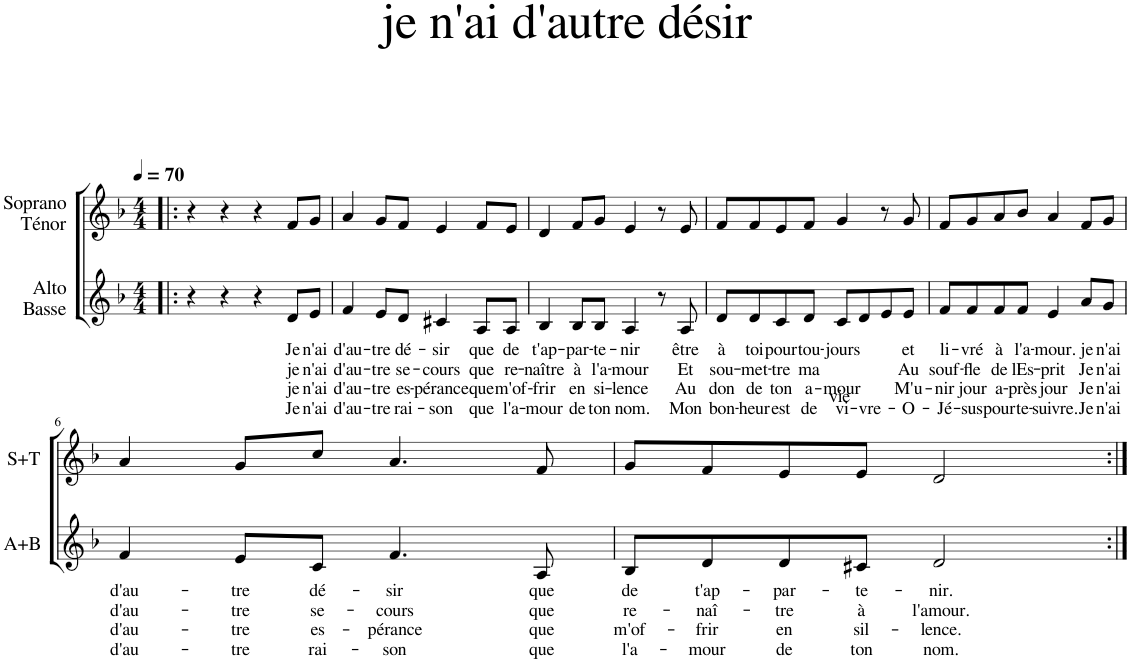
**kern	**text	**text	**text	**text	**kern
*part2	*part2	*part2	*part2	*part2	*part1
*staff2	*staff2	*staff2	*staff2	*staff2	*staff1
*I"Alto Basse	*	*	*	*	*I"Soprano Ténor
*I'A+B	*	*	*	*	*I'S+T
*clefG2	*	*	*	*	*clefG2
*k[b-]	*	*	*	*	*k[b-]
*M4/4	*	*	*	*	*M4/4
*MM70	*	*	*	*	*MM70
=1!|:	=1!|:	=1!|:	=1!|:	=1!|:	=1!|:
4r	.	.	.	.	4r
4r	.	.	.	.	4r
4r	.	.	.	.	4r
!	!LO:LY:b	!LO:LY:b	!LO:LY:b	!LO:LY:b	!
8d/L	Je	je	je	Je	8f/L
!	!LO:LY:b	!LO:LY:b	!LO:LY:b	!LO:LY:b	!
8e/J	n'ai	n'ai	n'ai	n'ai	8g/J
=2	=2	=2	=2	=2	=2
!	!LO:LY:b	!LO:LY:b	!LO:LY:b	!LO:LY:b	!
4f/	d'au-	d'au-	d'au-	d'au-	4a/
!	!LO:LY:b	!LO:LY:b	!LO:LY:b	!LO:LY:b	!
8e/L	-tre	-tre	-tre	-tre	8g/L
!	!LO:LY:b	!LO:LY:b	!LO:LY:b	!LO:LY:b	!
8d/J	dé-	se-	es-	rai-	8f/J
!	!LO:LY:b	!LO:LY:b	!LO:LY:b	!LO:LY:b	!
4c#X/	-sir	-cours	-pérance	-son	4e/
!	!LO:LY:b	!LO:LY:b	!LO:LY:b	!LO:LY:b	!
8A/L	que	que	que	que	8f/L
!	!LO:LY:b	!LO:LY:b	!LO:LY:b	!LO:LY:b	!
8A/J	de	re-	m'of-	l'a-	8e/J
=3	=3	=3	=3	=3	=3
!	!LO:LY:b	!LO:LY:b	!LO:LY:b	!LO:LY:b	!
4B-/	t'ap-	-naître	-frir	-mour	4d/
!	!LO:LY:b	!LO:LY:b	!LO:LY:b	!LO:LY:b	!
8B-/L	-par-	à	en	de	8f/L
!	!LO:LY:b	!LO:LY:b	!LO:LY:b	!LO:LY:b	!
8B-/J	-te-	l'a-	si-	ton	8g/J
!	!LO:LY:b	!LO:LY:b	!LO:LY:b	!LO:LY:b	!
4A/	-nir	-mour	-lence	nom.	4e/
8r	.	.	.	.	8r
!	!LO:LY:b	!LO:LY:b	!LO:LY:b	!LO:LY:b	!
8A/	être	Et	Au	Mon	8e/
=4	=4	=4	=4	=4	=4
!	!LO:LY:b	!LO:LY:b	!LO:LY:b	!LO:LY:b	!
8d/L	à	sou-	don	bon-	8f/L
!	!LO:LY:b	!LO:LY:b	!LO:LY:b	!LO:LY:b	!
8d/	toi	-met-	de	-heur	8f/
!	!LO:LY:b	!LO:LY:b	!LO:LY:b	!LO:LY:b	!
8c/	pour	-tre	ton	est	8e/
!	!LO:LY:b	!LO:LY:b	!LO:LY:b	!LO:LY:b	!
8d/J	tou-	ma	a-	de	8f/J
!	!LO:LY:b	!LO:LY:b	!LO:LY:b	!LO:LY:b	!
8c/L	-jours	vie	-mour	vi-	4g/
!	!	!	!	!LO:LY:b	!
8d/	.	.	.	-vre-	.
8e/	.	.	.	.	8r
!	!LO:LY:b	!LO:LY:b	!LO:LY:b	!LO:LY:b	!
8e/J	et	Au	M'u-	O-	8g/
=5	=5	=5	=5	=5	=5
!	!LO:LY:b	!LO:LY:b	!LO:LY:b	!LO:LY:b	!
8f/L	li-	souf-	-nir	-Jé-	8f/L
!	!LO:LY:b	!LO:LY:b	!LO:LY:b	!LO:LY:b	!
8f/	-vré	-fle	jour	-sus	8g/
!	!LO:LY:b	!LO:LY:b	!LO:LY:b	!LO:LY:b	!
8f/	à	de	a-	pour	8a/
!	!LO:LY:b	!LO:LY:b	!LO:LY:b	!LO:LY:b	!
8f/J	l'a-	lEs-	-près	te-	8b-/J
!	!LO:LY:b	!LO:LY:b	!LO:LY:b	!LO:LY:b	!
4e/	-mour.	-prit	jour	-suivre.	4a/
!	!LO:LY:b	!LO:LY:b	!LO:LY:b	!LO:LY:b	!
8a/L	je	Je	Je	Je	8f/L
!	!LO:LY:b	!LO:LY:b	!LO:LY:b	!LO:LY:b	!
8g/J	n'ai	n'ai	n'ai	n'ai	8g/J
!!LO:LB:g=z
=6	=6	=6	=6	=6	=6
!	!LO:LY:b	!LO:LY:b	!LO:LY:b	!LO:LY:b	!
4f/	d'au-	d'au-	d'au-	d'au-	4a/
!	!LO:LY:b	!LO:LY:b	!LO:LY:b	!LO:LY:b	!
8e/L	-tre	-tre	-tre	-tre	8g/L
!	!LO:LY:b	!LO:LY:b	!LO:LY:b	!LO:LY:b	!
8c/J	dé-	se-	es-	rai-	8cc/J
!	!LO:LY:b	!LO:LY:b	!LO:LY:b	!LO:LY:b	!
4.f/	-sir	-cours	-pérance	-son	4.a/
!	!LO:LY:b	!LO:LY:b	!LO:LY:b	!LO:LY:b	!
8A/	que	que	que	que	8f/
=7	=7	=7	=7	=7	=7
!	!LO:LY:b	!LO:LY:b	!LO:LY:b	!LO:LY:b	!
8B-/L	de	re-	m'of-	l'a-	8g/L
!	!LO:LY:b	!LO:LY:b	!LO:LY:b	!LO:LY:b	!
8d/	t'ap-	-naî-	-frir	-mour	8f/
!	!LO:LY:b	!LO:LY:b	!LO:LY:b	!LO:LY:b	!
8d/	-par-	-tre	en	de	8e/
!	!LO:LY:b	!LO:LY:b	!LO:LY:b	!LO:LY:b	!
8c#X/J	-te-	à	sil-	ton	8e/J
!	!LO:LY:b	!LO:LY:b	!LO:LY:b	!LO:LY:b	!
2d/	-nir.	l'amour.	-lence.	nom.	2d/
=:|!	=:|!	=:|!	=:|!	=:|!	=:|!
*-	*-	*-	*-	*-	*-
